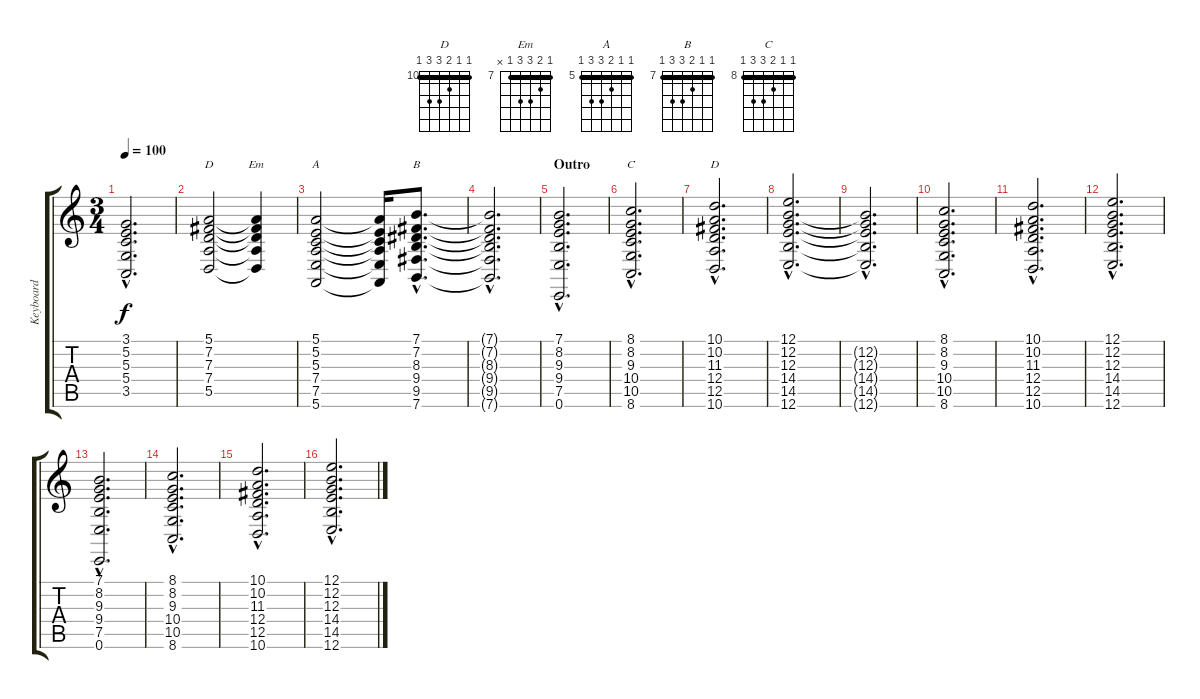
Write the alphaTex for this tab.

\track ("Keyboard" "Keyboard") {instrument synthstrings2}
\staff {score tabs}
\tuning (E4 B3 G3 D3 A2 E2) {hide}
\chord ("D" 5 7 7 7 5 x) {firstfret 5 barre 5}
\chord ("Em" 7 8 9 9 7 x) {firstfret 7 barre 7}
\chord ("A" 5 5 6 7 7 5) {firstfret 5 barre 5}
\chord ("B" 7 7 8 9 9 7) {firstfret 7 barre 7}
\chord ("C" 8 8 9 10 10 8) {firstfret 8 barre 8}
\chord ("D" 10 10 11 12 12 10) {firstfret 10 barre 10}
\ts (3 4)
\tempo 100
\clef g2
\ks c
(3.1{hac} 5.2{hac} 5.3{hac} 5.4{hac} 3.5{hac}).2{d dy f} |
(5.1 7.2 7.3 7.4 5.5).2{ch "D"} (5.1{t} 7.2{t} 7.3{t} 7.4{t} 5.5{t}).4{ch "Em"} |
(5.1 5.2 5.3 7.4 7.5 5.6).2{ch "A"} (5.1{t} 5.2{t} 5.3{t} 7.4{t} 7.5{t} 5.6{t}).16 (7.1{hac} 7.2{hac} 8.3{hac} 9.4{hac} 9.5{hac} 7.6{hac}).8{d ch "B"} |
(7.1{hac t} 7.2{hac t} 8.3{hac t} 9.4{hac t} 9.5{hac t} 7.6{hac t}).2{d} |
\section ("" "Outro")
(7.1{hac} 8.2{hac} 9.3{hac} 9.4{hac} 7.5{hac} 0.6{hac}).2{d} |
(8.1{hac} 8.2{hac} 9.3{hac} 10.4{hac} 10.5{hac} 8.6{hac}).2{d ch "C"} |
(10.1{hac} 10.2{hac} 11.3{hac} 12.4{hac} 12.5{hac} 10.6{hac}).2{d ch "D"} |
(12.1{hac} 12.2{hac} 12.3{hac} 14.4{hac} 14.5{hac} 12.6{hac}).2{d} |
(12.2{hac t} 12.3{hac t} 14.4{hac t} 14.5{hac t} 12.6{hac t}).2{d} |
(8.1{hac} 8.2{hac} 9.3{hac} 10.4{hac} 10.5{hac} 8.6{hac}).2{d} |
(10.1{hac} 10.2{hac} 11.3{hac} 12.4{hac} 12.5{hac} 10.6{hac}).2{d} |
(12.1{hac} 12.2{hac} 12.3{hac} 14.4{hac} 14.5{hac} 12.6{hac}).2{d} |
(7.1{hac} 8.2{hac} 9.3{hac} 9.4{hac} 7.5{hac} 0.6{hac}).2{d} |
(8.1{hac} 8.2{hac} 9.3{hac} 10.4{hac} 10.5{hac} 8.6{hac}).2{d} |
(10.1{hac} 10.2{hac} 11.3{hac} 12.4{hac} 12.5{hac} 10.6{hac}).2{d} |
(12.1{hac} 12.2{hac} 12.3{hac} 14.4{hac} 14.5{hac} 12.6{hac}).2{d}
